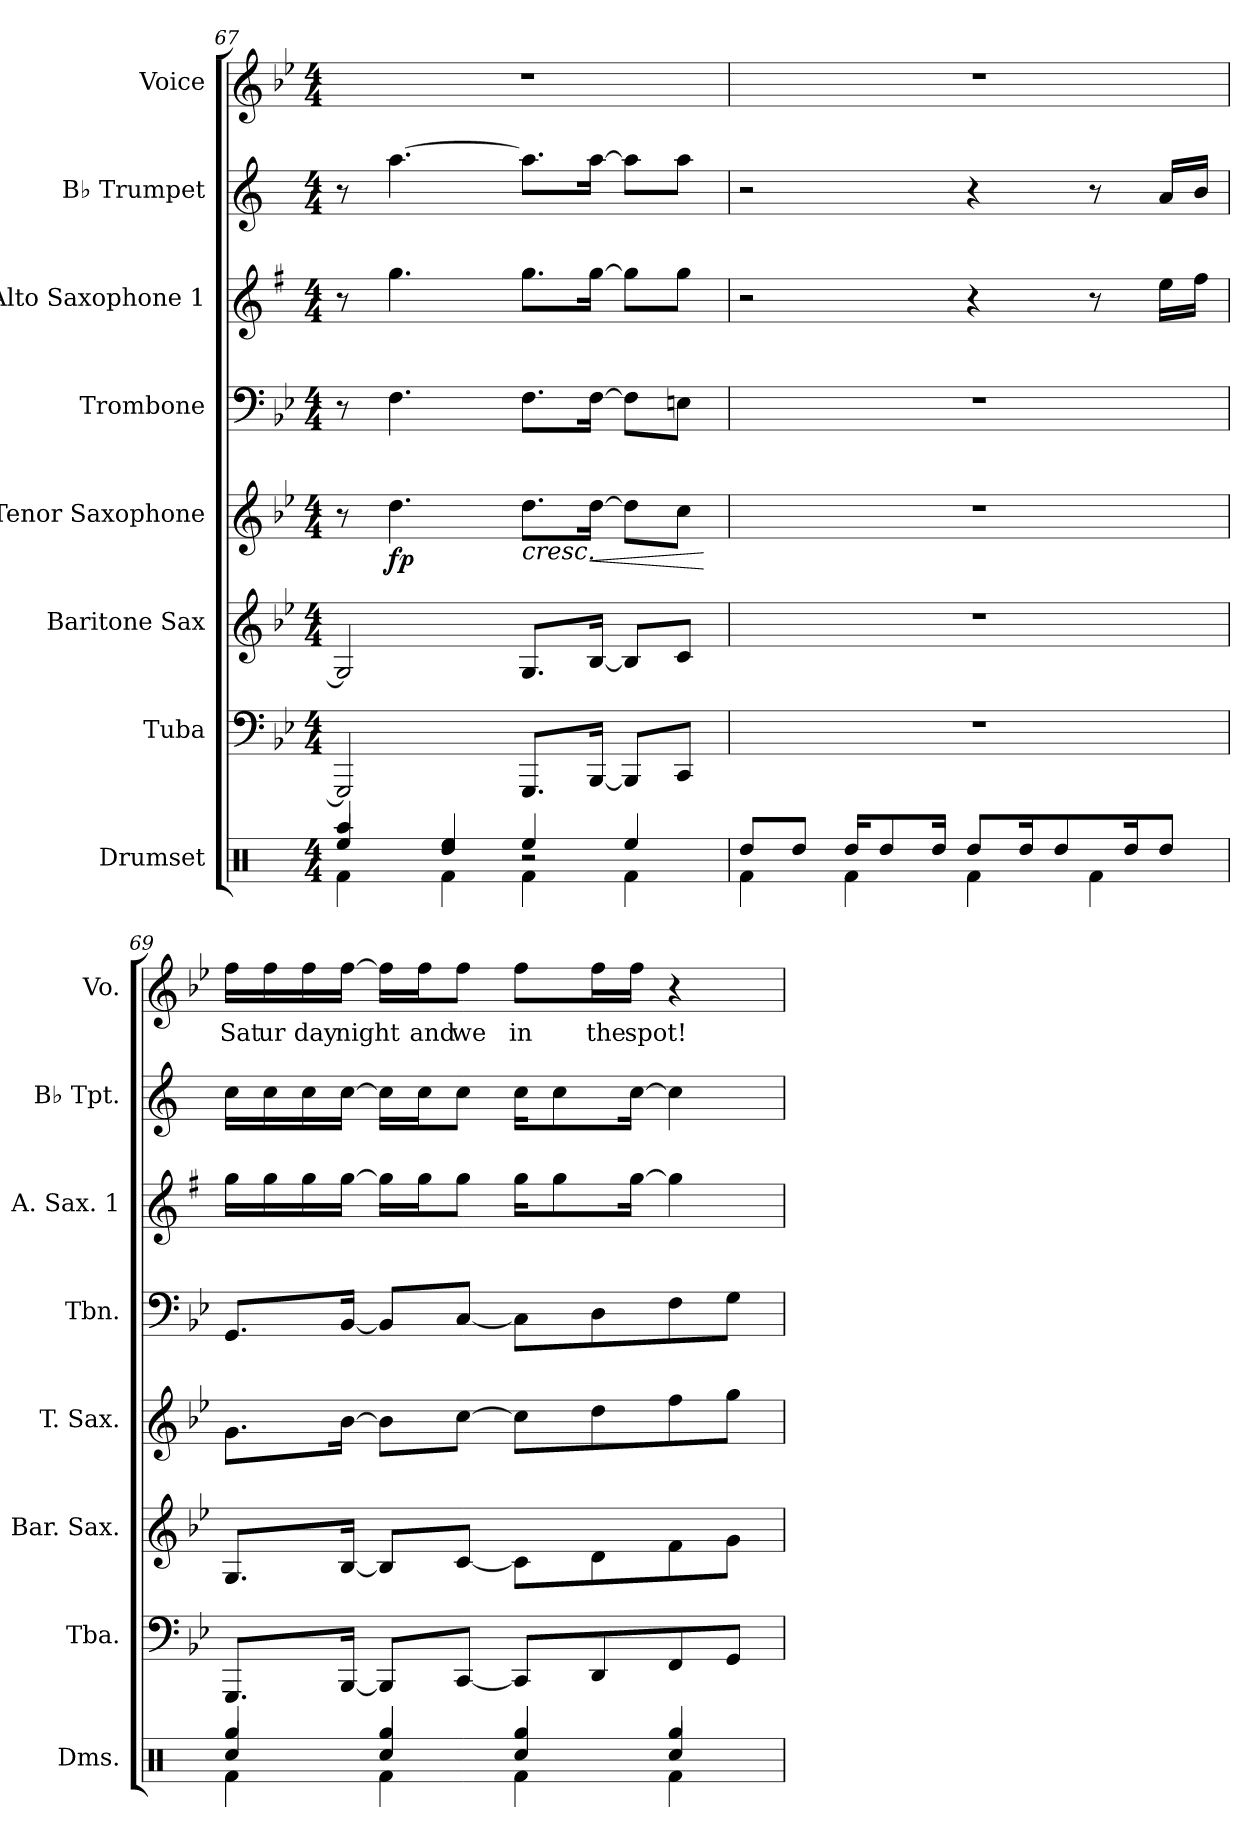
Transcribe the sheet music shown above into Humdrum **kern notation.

**kern	**kern	**kern	**kern	**dynam	**kern	**kern	**kern	**kern	**text
*part8	*part7	*part6	*part5	*part5	*part4	*part3	*part2	*part1	*part1
*staff8	*staff7	*staff6	*staff5	*staff5	*staff4	*staff3	*staff2	*staff1	*staff1
*I"Drumset	*I"Tuba	*I"Baritone Sax	*I"Tenor Saxophone	*	*I"Trombone	*I"Alto Saxophone 1	*I"B♭ Trumpet	*I"Voice	*
*I'Dms.	*I'Tba.	*I'Bar. Sax.	*I'T. Sax.	*	*I'Tbn.	*I'A. Sax. 1	*I'B♭ Tpt.	*I'Vo.	*
*clefX	*clefF4	*clefG2	*clefG2	*	*clefF4	*clefG2	*clefG2	*clefG2	*
*	*	*ITrd12c21	*ITrd8c14	*	*	*ITrd5c9	*ITrd1c2	*	*
*k[]	*k[b-e-]	*k[b-e-]	*k[b-e-]	*	*k[b-e-]	*k[b-e-]	*k[b-e-]	*k[b-e-]	*
*M4/4	*M4/4	*M4/4	*M4/4	*	*M4/4	*M4/4	*M4/4	*M4/4	*
=67	=67	=67	=67	=67	=67	=67	=67	=67	=67
*^	*	*	*	*	*	*	*	*	*
*	*^	*	*	*	*	*	*	*	*	*
4Raa/	4Rf\	4Ree/	2GGG/]	2GG/]	8r	.	8r	8r	8r	1r	.
!	!	!	!	!	!	!LO:DY:b	!	!	!	!	!
.	.	.	.	.	4.d\	fp	4.F\	4.b-\	[4.gg\	.	.
4Rdd/	4Rf\	4Ree/	.	.	.	.	.	.	.	.	.
!	!	!	!	!	!	!LO:HP:b	!	!	!	!	!
2r	4Rf\	4Ree/	8.GGG/L	8.GG/L	8.d\L	<	8.F\L	8.b-\L	8.gg\L]	.	.
!	!	!	!	!	!	!LO:HP:b	!	!	!	!	!
.	.	.	[16BBB-/Jk	[16BB-/Jk	[16d\Jk	<	[16F\Jk	[16b-\Jk	[16gg\Jk	.	.
.	4Rf\	4Ree/	8BBB-/L]	8BB-/L]	8d\L]	.	8F\L]	8b-\L]	8gg\L]	.	.
.	.	.	8CC/J	8C/J	8c\J	.	8En\J	8b-\J	8gg\J	.	.
*v	*v	*v	*	*	*	*	*	*	*	*	*
.	.	.	.	[ [	.	.	.	.	.
=68	=68	=68	=68	=68	=68	=68	=68	=68	=68
*^	*	*	*	*	*	*	*	*	*
8Rdd/L	4Rf\	1r	1r	1r	.	1r	2r	2r	1r	.
8Rdd/J	.	.	.	.	.	.	.	.	.	.
16Rdd/KL	4Rf\	.	.	.	.	.	.	.	.	.
8Rdd/	.	.	.	.	.	.	.	.	.	.
16Rdd/Jk	.	.	.	.	.	.	.	.	.	.
8Rdd/L	4Rf\	.	.	.	.	.	4r	4r	.	.
16Rdd/K	.	.	.	.	.	.	.	.	.	.
8Rdd/	.	.	.	.	.	.	.	.	.	.
.	4Rf\	.	.	.	.	.	8r	8r	.	.
16Rdd/K	.	.	.	.	.	.	.	.	.	.
8Rdd/J	.	.	.	.	.	.	16g\LL	16g/LL	.	.
.	.	.	.	.	.	.	16a\JJ	16a/JJ	.	.
!!LO:PB:g=z
=69	=69	=69	=69	=69	=69	=69	=69	=69	=69	=69
*	*^	*	*	*	*	*	*	*	*	*
!	!	!	!	!	!	!	!	!	!	!	!LO:LY:b
4Rcc/	4Rf\	4Rgg/	8.GGG/L	8.GG/L	8.G\L	.	8.GG/L	16b-\LL	16b-\LL	16ff\LL	Sat
!	!	!	!	!	!	!	!	!	!	!	!LO:LY:b
.	.	.	.	.	.	.	.	16b-\	16b-\	16ff\	ur
!	!	!	!	!	!	!	!	!	!	!	!LO:LY:b
.	.	.	.	.	.	.	.	16b-\	16b-\	16ff\	day
!	!	!	!	!	!	!	!	!	!	!	!LO:LY:b
.	.	.	[16BBB-/Jk	[16BB-/Jk	[16B-\Jk	.	[16BB-/Jk	[16b-\JJ	[16b-\JJ	[16ff\JJ	night
4Rcc/	4Rf\	4Rgg/	8BBB-/L]	8BB-/L]	8B-\L]	.	8BB-/L]	16b-\LL]	16b-\LL]	16ff\LL]	.
!	!	!	!	!	!	!	!	!	!	!	!LO:LY:b
.	.	.	.	.	.	.	.	16b-\J	16b-\J	16ff\J	and
!	!	!	!	!	!	!	!	!	!	!	!LO:LY:b
.	.	.	[8CC/J	[8C/J	[8c\J	.	[8C/J	8b-\J	8b-\J	8ff\J	we
!	!	!	!	!	!	!	!	!	!	!	!LO:LY:b
4Rcc/	4Rf\	4Rgg/	8CC/L]	8C\L]	8c\L]	.	8C\L]	16b-\KL	16b-\KL	8ff\L	in
.	.	.	.	.	.	.	.	8b-\	8b-\	.	.
!	!	!	!	!	!	!	!	!	!	!	!LO:LY:b
.	.	.	8DD/	8D\	8d\	.	8D\	.	.	16ff\L	the
!	!	!	!	!	!	!	!	!	!	!	!LO:LY:b
.	.	.	.	.	.	.	.	[16b-\Jk	[16b-\Jk	16ff\JJ	spot!
4Rcc/	4Rf\	4Rgg/	8FF/	8F\	8f\	.	8F\	4b-\]	4b-\]	4r	.
.	.	.	8GG/J	8G\J	8g\J	.	8G\J	.	.	.	.
*v	*v	*v	*	*	*	*	*	*	*	*	*
=	=	=	=	=	=	=	=	=	=
*-	*-	*-	*-	*-	*-	*-	*-	*-	*-
